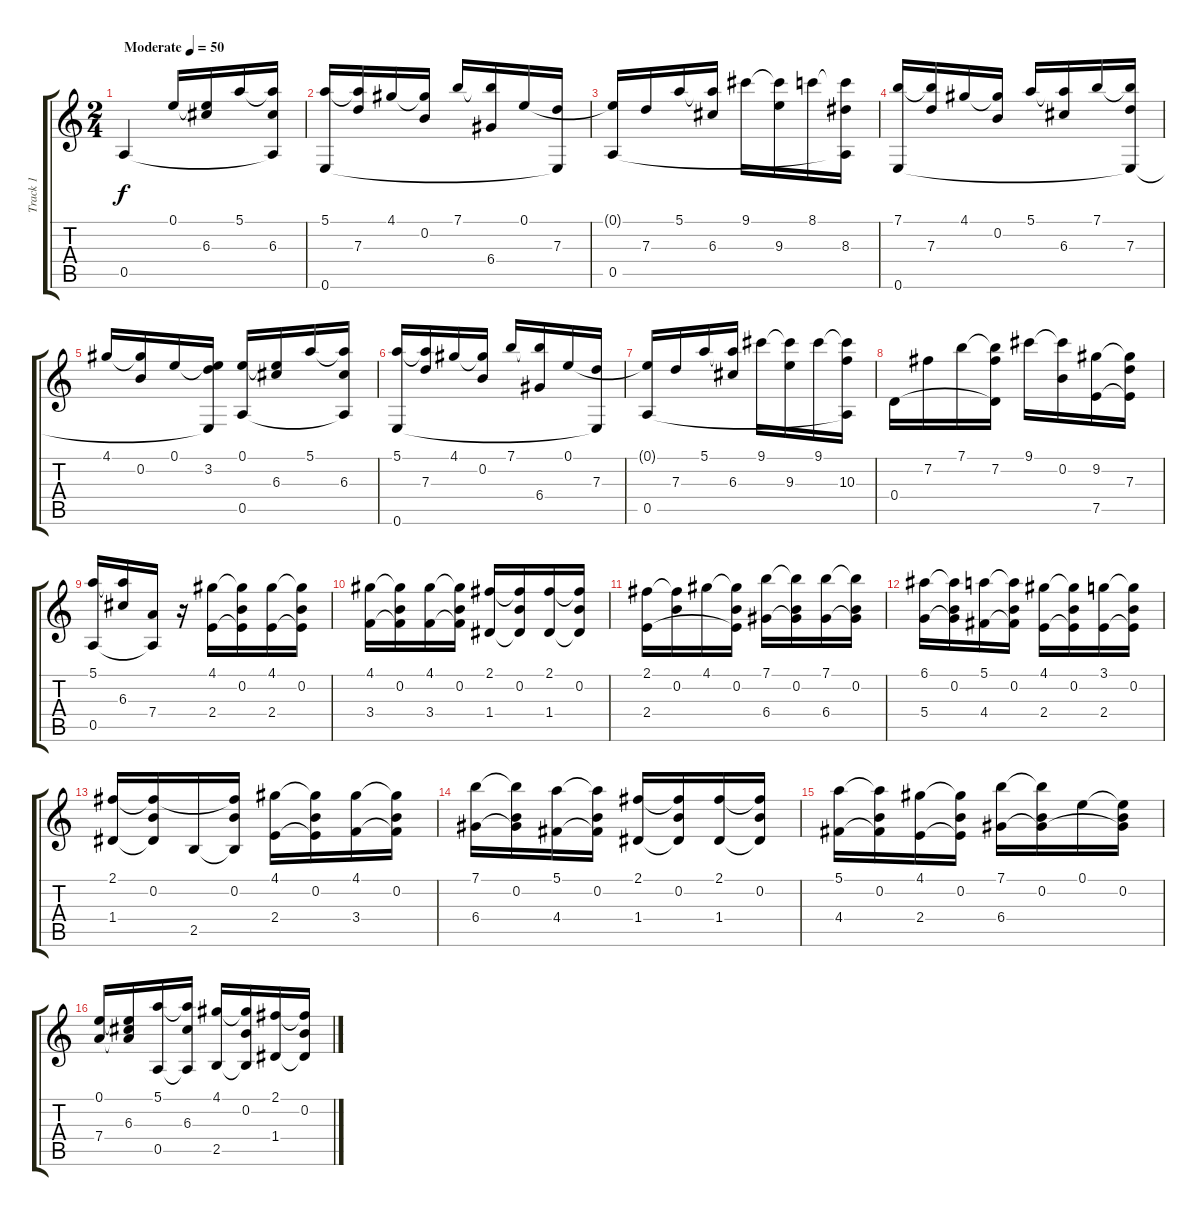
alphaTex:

\track ("Track 1" "Track 1") {instrument acousticguitarnylon}
\staff {score tabs}
\tuning (E4 B3 G3 D3 A2 E2) {hide}
\ts (2 4)
\tempo (50 "Moderate")
\clef g2
\ks c
0.5.4{dy f instrument acousticguitarnylon} 0.1.16 (0.1{t} 6.3).16 5.1.16 (5.1{t} 6.3 0.5{t}).16 |
(5.1 0.6).16 (5.1{t} 7.3).16 4.1.16 (4.1{t} 0.2).16 7.1.16 (7.1{t} 6.4).16 0.1.16 (7.3 0.6{t}).16 |
(0.1{t} 0.5).16 7.3.16 5.1.16 (5.1{t} 6.3).16 9.1.16 (9.1{t} 9.3).16 8.1.16 (8.1{t} 8.3 0.5{t}).16 |
(7.1 0.6).16 (7.1{t} 7.3).16 4.1.16 (4.1{t} 0.2).16 5.1.16 (5.1{t} 6.3).16 7.1.16 (7.1{t} 7.3 0.6{t}).16 |
4.1.16 (4.1{t} 0.2).16 0.1.16 (0.1{t} 3.2 0.6{t}).16 (0.1 0.5).16 (0.1{t} 6.3).16 5.1.16 (5.1{t} 6.3 0.5{t}).16 |
(5.1 0.6).16 (5.1{t} 7.3).16 4.1.16 (4.1{t} 0.2).16 7.1.16 (7.1{t} 6.4).16 0.1.16 (7.3 0.6{t}).16 |
(0.1{t} 0.5).16 7.3.16 5.1.16 (5.1{t} 6.3).16 9.1.16 (9.1{t} 9.3).16 9.1.16 (9.1{t} 10.3 0.5{t}).16 |
0.4.16 7.2.16 7.1.16 (7.1{t} 7.2 0.4{t}).16 9.1.16 (9.1{t} 0.2).16 (9.2 7.5).16 (9.2{t} 7.3 7.5{t}).16 |
(5.1 0.5).16 (5.1{t} 6.3).16 (7.4 0.5{t}).16 r.16 (4.1 2.4).16 (4.1{t} 0.2 2.4{t}).16 (4.1 2.4).16 (4.1{t} 0.2 2.4{t}).16 |
(4.1 3.4).16 (4.1{t} 0.2 3.4{t}).16 (4.1 3.4).16 (4.1{t} 0.2 3.4{t}).16 (2.1 1.4).16 (2.1{t} 0.2 1.4{t}).16 (2.1 1.4).16 (2.1{t} 0.2 1.4{t}).16 |
(2.1 2.4).16 (2.1{t} 0.2).16 4.1.16 (4.1{t} 0.2 2.4{t}).16 (7.1 6.4).16 (7.1{t} 0.2 6.4{t}).16 (7.1 6.4).16 (7.1{t} 0.2 6.4{t}).16 |
(6.1 5.4).16 (6.1{t} 0.2 5.4{t}).16 (5.1 4.4).16 (5.1{t} 0.2 4.4{t}).16 (4.1 2.4).16 (4.1{t} 0.2 2.4{t}).16 (3.1 2.4).16 (3.1{t} 0.2 2.4{t}).16 |
(2.1 1.4).16 (2.1{t} 0.2 1.4{t}).16 2.5.16 (2.1{t} 0.2 2.5{t}).16 (4.1 2.4).16 (4.1{t} 0.2 2.4{t}).16 (4.1 3.4).16 (4.1{t} 0.2 3.4{t}).16 |
(7.1 6.4).16 (7.1{t} 0.2 6.4{t}).16 (5.1 4.4).16 (5.1{t} 0.2 4.4{t}).16 (2.1 1.4).16 (2.1{t} 0.2 1.4{t}).16 (2.1 1.4).16 (2.1{t} 0.2 1.4{t}).16 |
(5.1 4.4).16 (5.1{t} 0.2 4.4{t}).16 (4.1 2.4).16 (4.1{t} 0.2 2.4{t}).16 (7.1 6.4).16 (7.1{t} 0.2 6.4{t}).16 0.1.16 (0.1{t} 0.2 6.4{t}).16 |
(0.1 7.4).16 (0.1{t} 6.3 7.4{t}).16 (5.1 0.5).16 (5.1{t} 6.3 0.5{t}).16 (4.1 2.5).16 (4.1{t} 0.2 2.5{t}).16 (2.1 1.4).16 (2.1{t} 0.2 1.4{t}).16
